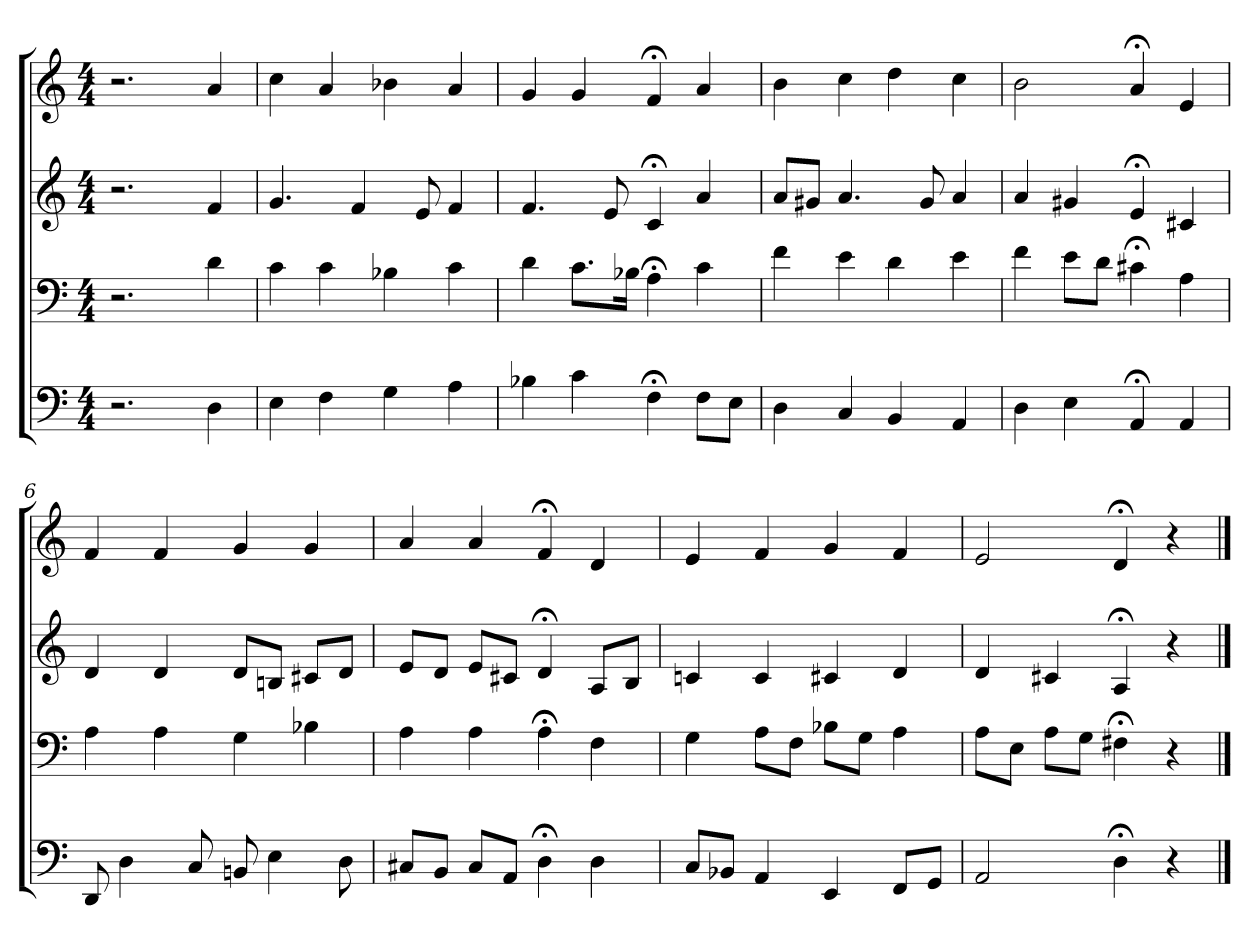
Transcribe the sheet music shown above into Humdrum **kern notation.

**kern	**kern	**kern	**kern
*part4	*part3	*part2	*part1
*staff4	*staff3	*staff2	*staff1
*clefF4	*clefF4	*clefG2	*clefG2
*M4/4	*M4/4	*M4/4	*M4/4
=1	=1	=1	=1
2.r	2.r	2.r	2.r
4D	4d	4f	4a
=2	=2	=2	=2
4E	4c	4.g	4cc
4F	4c	.	4a
.	.	4f	.
4G	4B-X	.	4b-X
.	.	8e	.
4A	4c	4f	4a
=3	=3	=3	=3
4B-X	4d	4.f	4g
4c	8.c\L	.	4g
.	.	8e	.
.	16B-X\Jk	.	.
4F;<	4A;<	4c;<	4f;<
8F\L	4c	4a	4a
8E\J	.	.	.
=4	=4	=4	=4
4D	4f	8a/L	4b
.	.	8g#X/J	.
4C	4e	4.a	4cc
4BB	4d	.	4dd
.	.	8g#	.
4AA	4e	4a	4cc
=5	=5	=5	=5
4D	4f	4a	2b
4E	8e\L	4g#X	.
.	8d\J	.	.
4AA;<	4c#X;<	4e;<	4a;<
4AA	4A	4c#X	4e
=6	=6	=6	=6
8DD	4A	4d	4f
4D	.	.	.
.	4A	4d	4f
8C	.	.	.
8BBn	4G	8d/L	4g
4E	.	8Bn/J	.
.	4B-X	8c#X/L	4g
8D	.	8d/J	.
=7	=7	=7	=7
8C#X/L	4A	8e/L	4a
8BB/J	.	8d/J	.
8C#/L	4A	8e/L	4a
8AA/J	.	8c#X/J	.
4D;<	4A;<	4d;<	4f;<
4D	4F	8A/L	4d
.	.	8B/J	.
=8	=8	=8	=8
8C/L	4G	4cn	4e
8BB-X/J	.	.	.
4AA	8A\L	4c	4f
.	8F\J	.	.
4EE	8B-X\L	4c#X	4g
.	8G\J	.	.
8FF/L	4A	4d	4f
8GG/J	.	.	.
=9	=9	=9	=9
2AA	8A\L	4d	2e
.	8E\J	.	.
.	8A\L	4c#X	.
.	8G\J	.	.
4D;<	4F#X;<	4A;<	4d;<
4r	4r	4r	4r
==	==	==	==
*-	*-	*-	*-
